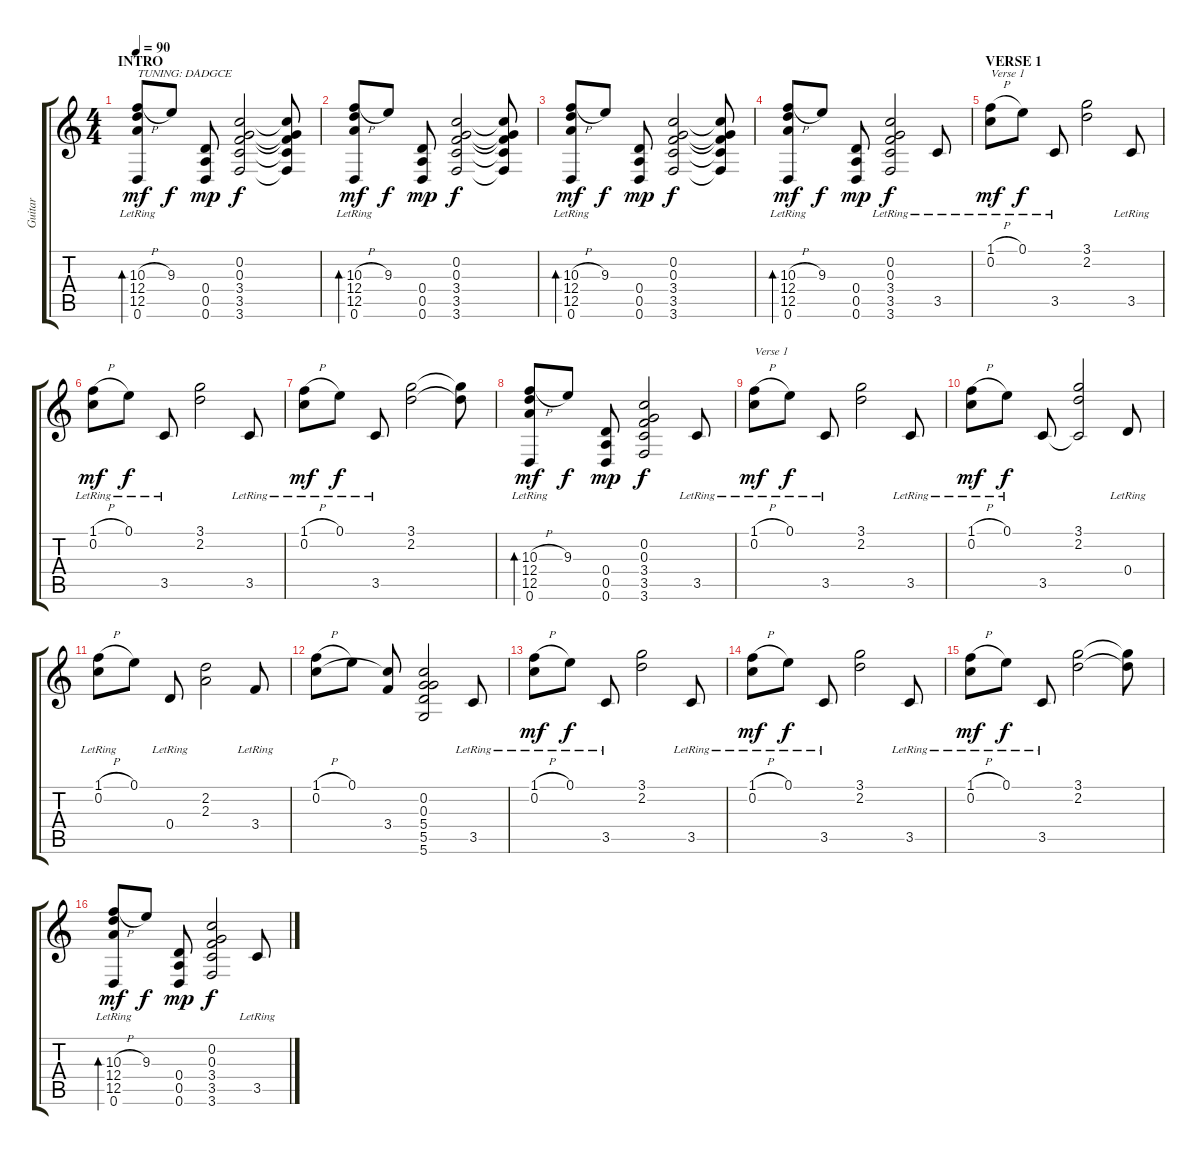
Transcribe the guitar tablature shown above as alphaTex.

\track ("Guitar" "Guitar") {instrument acousticguitarnylon}
\staff {score tabs}
\tuning (E4 C4 G3 D3 A2 D2) {hide}
\ts (4 4)
\section ("" "INTRO")
\tempo 90
\clef g2
\ks c
(10.3{h} 12.4{lr} 12.5{lr} 0.6{lr}).8{bd 60 txt "TUNING: DADGCE" dy mf instrument acousticguitarnylon} 9.3.8{dy f} (0.4 0.5 0.6).8{dy mp} (0.2 0.3 3.4 3.5 3.6).2{dy f} (0.2{t} 0.3{t} 3.4{t} 3.5{t} 3.6{t}).8 |
(10.3{h} 12.4{lr} 12.5 0.6{lr}).8{bd 30 dy mf} 9.3.8{dy f} (0.4 0.5 0.6).8{dy mp} (0.2 0.3 3.4 3.5 3.6).2{dy f} (0.2{t} 0.3{t} 3.4{t} 3.5{t} 3.6{t}).8 |
(10.3{h} 12.4{lr} 12.5{lr} 0.6{lr}).8{bd 30 dy mf} 9.3.8{dy f} (0.4 0.5 0.6).8{dy mp} (0.2 0.3 3.4 3.5 3.6).2{dy f} (0.2{t} 0.3{t} 3.4{t} 3.5{t} 3.6{t}).8 |
(10.3{h} 12.4{lr} 12.5{lr} 0.6{lr}).8{bd 30 dy mf} 9.3.8{dy f} (0.4 0.5 0.6).8{dy mp} (0.2 0.3 3.4 3.5{lr} 3.6).2{dy f} 3.5{lr}.8 |
\section ("" "VERSE 1")
(1.1{h} 0.2{lr}).8{txt "Verse 1" dy mf} 0.1{lr}.8{dy f} 3.5{lr}.8 (3.1 2.2).2 3.5{lr}.8 |
(1.1{h} 0.2{lr}).8{dy mf} 0.1{lr}.8{dy f} 3.5{lr}.8 (3.1 2.2).2 3.5{lr}.8 |
(1.1{h} 0.2{lr}).8{dy mf} 0.1{lr}.8{dy f} 3.5{lr}.8 (3.1 2.2).2 (3.1{t} 2.2{t}).8 |
(10.3{h} 12.4{lr} 12.5{lr} 0.6{lr}).8{bd 60 dy mf} 9.3.8{dy f} (0.4 0.5 0.6).8{dy mp} (0.2 0.3 3.4 3.5 3.6).2{dy f} 3.5{lr}.8 |
(1.1{h} 0.2{lr}).8{txt "Verse 1" dy mf} 0.1{lr}.8{dy f} 3.5{lr}.8 (3.1 2.2).2 3.5{lr}.8 |
(1.1{h} 0.2{lr}).8{dy mf} 0.1{lr}.8{dy f} 3.5.8 (3.1 2.2 3.5{t}).2 0.4{lr}.8 |
(1.1{h} 0.2{lr}).8 0.1.8 0.4{lr}.8 (2.2 2.3).2 3.4{lr}.8 |
(1.1{h} 0.2).8 0.1.8 (0.2{t} 3.4).8 (0.2 0.3 5.4 5.5 5.6).2 3.5{lr}.8 |
(1.1{h} 0.2{lr}).8{dy mf} 0.1{lr}.8{dy f} 3.5{lr}.8 (3.1 2.2).2 3.5{lr}.8 |
(1.1{h} 0.2{lr}).8{dy mf} 0.1{lr}.8{dy f} 3.5{lr}.8 (3.1 2.2).2 3.5{lr}.8 |
(1.1{h} 0.2{lr}).8{dy mf} 0.1{lr}.8{dy f} 3.5{lr}.8 (3.1 2.2).2 (3.1{t} 2.2{t}).8 |
(10.3{h} 12.4{lr} 12.5{lr} 0.6{lr}).8{bd 60 dy mf} 9.3.8{dy f} (0.4 0.5 0.6).8{dy mp} (0.2 0.3 3.4 3.5 3.6).2{dy f} 3.5{lr}.8
